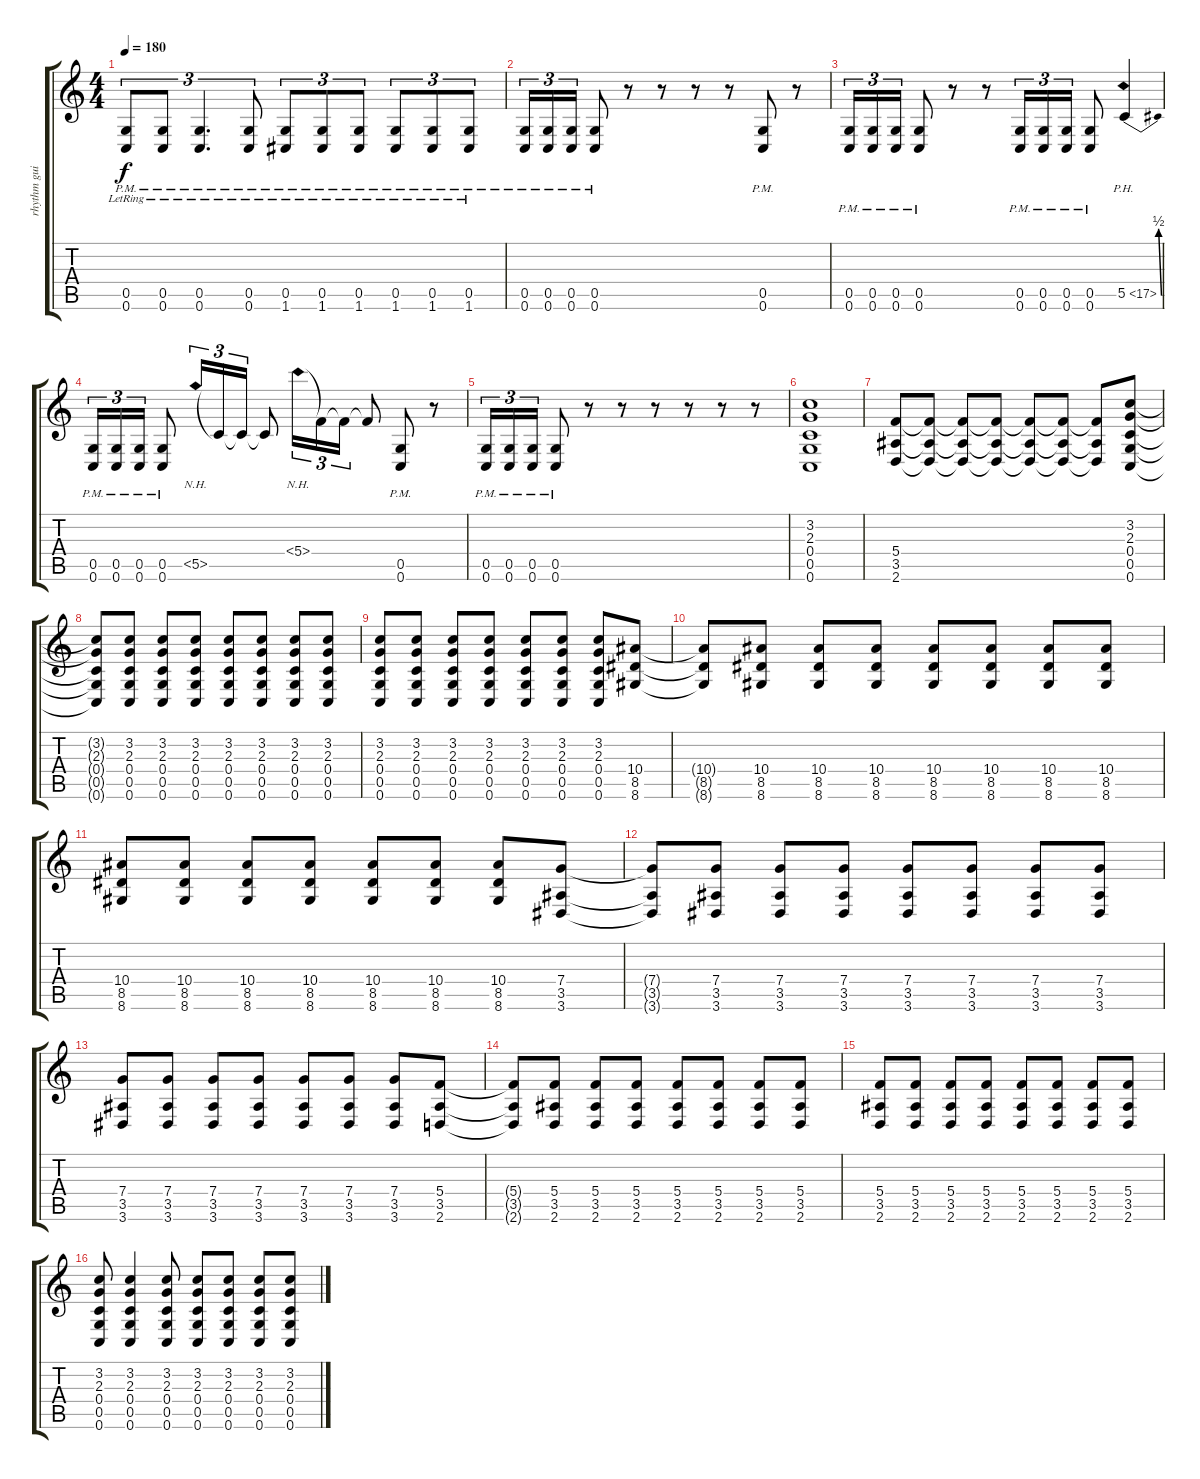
\track ("rhythm guitar" "rhythm gui") {instrument distortionguitar}
\staff {score tabs}
\tuning (D4 A3 F3 C3 G2 C2) {hide}
\ts (4 4)
\tempo 180
\clef g2
\ks c
(0.5{pm lr} 0.6{pm lr}).8{tu (3 2) dy f} (0.5{pm lr} 0.6{pm lr}).8{tu (3 2)} (0.5{pm lr} 0.6{pm lr}).4{d tu (3 2)} (0.5{pm lr} 0.6{pm lr}).8{tu (3 2)} (0.5{pm lr} 1.6{pm lr}).8{tu (3 2)} (0.5{pm lr} 1.6{pm lr}).8{tu (3 2)} (0.5{pm lr} 1.6{pm lr}).8{tu (3 2)} (0.5{pm lr} 1.6{pm lr}).8{tu (3 2)} (0.5{pm lr} 1.6{pm lr}).8{tu (3 2)} (0.5{pm lr} 1.6{pm lr}).8{tu (3 2)} |
(0.5{pm} 0.6{pm}).16{tu (3 2) instrument distortionguitar} (0.5{pm} 0.6{pm}).16{tu (3 2)} (0.5{pm} 0.6{pm}).16{tu (3 2)} (0.5{pm} 0.6{pm}).8 r.8 r.8 r.8 r.8 (0.5{pm} 0.6{pm}).8 r.8 |
(0.5{pm} 0.6{pm}).16{tu (3 2)} (0.5{pm} 0.6{pm}).16{tu (3 2)} (0.5{pm} 0.6{pm}).16{tu (3 2)} (0.5{pm} 0.6{pm}).8 r.8 r.8 (0.5{pm} 0.6{pm}).16{tu (3 2)} (0.5{pm} 0.6{pm}).16{tu (3 2)} (0.5{pm} 0.6{pm}).16{tu (3 2)} (0.5{pm} 0.6{pm}).8 5.5{be (bend 0 0 60 2) ph 12}.4{instrument guitarharmonics} |
(0.5{pm} 0.6{pm}).16{tu (3 2) instrument distortionguitar} (0.5{pm} 0.6{pm}).16{tu (3 2)} (0.5{pm} 0.6{pm}).16{tu (3 2)} (0.5{pm} 0.6{pm}).8 5.5{nh}.16{tu (3 2)} 5.5{t}.16{tu (3 2)} 5.5{t}.16{tu (3 2)} 5.5{t}.8 5.4{nh}.16{tu (3 2)} 5.4{t}.16{tu (3 2)} 5.4{t}.16{tu (3 2)} 5.4{t}.8 (0.5{pm} 0.6{pm}).8 r.8 |
(0.5{pm} 0.6{pm}).16{tu (3 2)} (0.5{pm} 0.6{pm}).16{tu (3 2)} (0.5{pm} 0.6{pm}).16{tu (3 2)} (0.5{pm} 0.6{pm}).8 r.8 r.8 r.8 r.8 r.8 r.8 |
(3.2 2.3 0.4 0.5 0.6).1 |
(5.4 3.5 2.6).8 (5.4{t} 3.5{t} 2.6{t}).8 (5.4{t} 3.5{t} 2.6{t}).8 (5.4{t} 3.5{t} 2.6{t}).8 (5.4{t} 3.5{t} 2.6{t}).8 (5.4{t} 3.5{t} 2.6{t}).8 (5.4{t} 3.5{t} 2.6{t}).8 (3.2 2.3 0.4 0.5 0.6).8 |
(3.2{t} 2.3{t} 0.4{t} 0.5{t} 0.6{t}).8 (3.2 2.3 0.4 0.5 0.6).8 (3.2 2.3 0.4 0.5 0.6).8 (3.2 2.3 0.4 0.5 0.6).8 (3.2 2.3 0.4 0.5 0.6).8 (3.2 2.3 0.4 0.5 0.6).8 (3.2 2.3 0.4 0.5 0.6).8 (3.2 2.3 0.4 0.5 0.6).8 |
(3.2 2.3 0.4 0.5 0.6).8 (3.2 2.3 0.4 0.5 0.6).8 (3.2 2.3 0.4 0.5 0.6).8 (3.2 2.3 0.4 0.5 0.6).8 (3.2 2.3 0.4 0.5 0.6).8 (3.2 2.3 0.4 0.5 0.6).8 (3.2 2.3 0.4 0.5 0.6).8 (10.4 8.5 8.6).8 |
(10.4{t} 8.5{t} 8.6{t}).8 (10.4 8.5 8.6).8 (10.4 8.5 8.6).8 (10.4 8.5 8.6).8 (10.4 8.5 8.6).8 (10.4 8.5 8.6).8 (10.4 8.5 8.6).8 (10.4 8.5 8.6).8 |
(10.4 8.5 8.6).8 (10.4 8.5 8.6).8 (10.4 8.5 8.6).8 (10.4 8.5 8.6).8 (10.4 8.5 8.6).8 (10.4 8.5 8.6).8 (10.4 8.5 8.6).8 (7.4 3.5 3.6).8 |
(7.4{t} 3.5{t} 3.6{t}).8 (7.4 3.5 3.6).8 (7.4 3.5 3.6).8 (7.4 3.5 3.6).8 (7.4 3.5 3.6).8 (7.4 3.5 3.6).8 (7.4 3.5 3.6).8 (7.4 3.5 3.6).8 |
(7.4 3.5 3.6).8 (7.4 3.5 3.6).8 (7.4 3.5 3.6).8 (7.4 3.5 3.6).8 (7.4 3.5 3.6).8 (7.4 3.5 3.6).8 (7.4 3.5 3.6).8 (5.4 3.5 2.6).8 |
(5.4{t} 3.5{t} 2.6{t}).8 (5.4 3.5 2.6).8 (5.4 3.5 2.6).8 (5.4 3.5 2.6).8 (5.4 3.5 2.6).8 (5.4 3.5 2.6).8 (5.4 3.5 2.6).8 (5.4 3.5 2.6).8 |
(5.4 3.5 2.6).8 (5.4 3.5 2.6).8 (5.4 3.5 2.6).8 (5.4 3.5 2.6).8 (5.4 3.5 2.6).8 (5.4 3.5 2.6).8 (5.4 3.5 2.6).8 (5.4 3.5 2.6).8 |
(3.2 2.3 0.4 0.5 0.6).8 (3.2 2.3 0.4 0.5 0.6).4 (3.2 2.3 0.4 0.5 0.6).8 (3.2 2.3 0.4 0.5 0.6).8 (3.2 2.3 0.4 0.5 0.6).8 (3.2 2.3 0.4 0.5 0.6).8 (3.2 2.3 0.4 0.5 0.6).8
